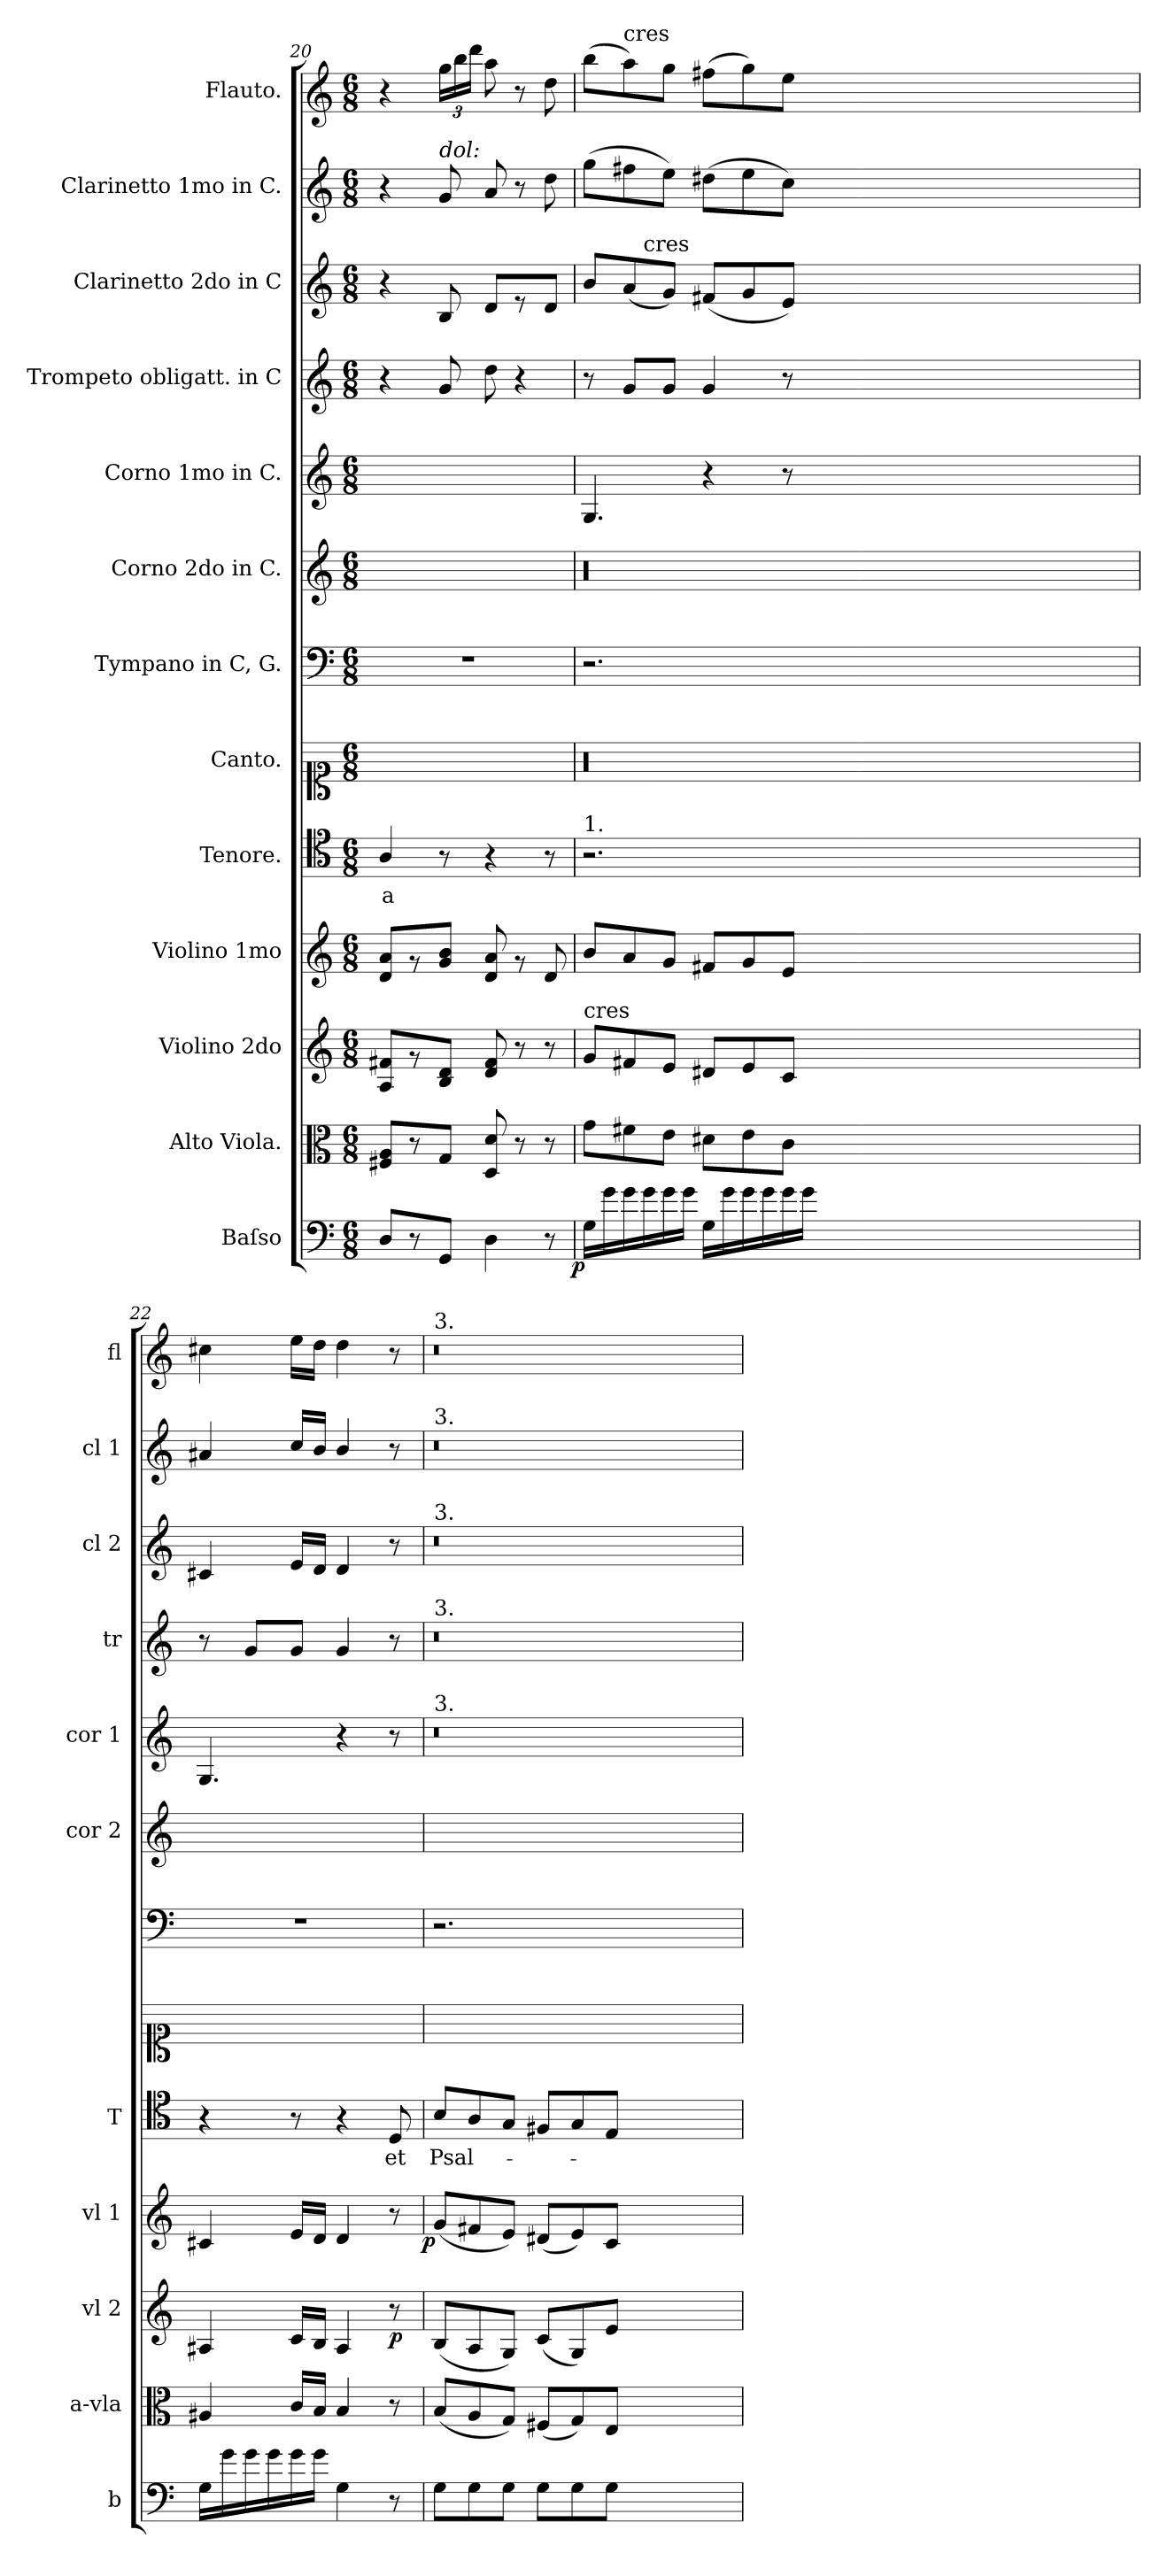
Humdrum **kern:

**kern	**dynam	**kern	**kern	**dynam	**kern	**dynam	**kern	**text	**kern	**kern	**kern	**kern	**kern	**kern	**kern	**kern
*part13	*part13	*part12	*part11	*part11	*part10	*part10	*part9	*part9	*part8	*part7	*part6	*part5	*part4	*part3	*part2	*part1
*staff13	*staff13	*staff12	*staff11	*staff11	*staff10	*staff10	*staff9	*staff9	*staff8	*staff7	*staff6	*staff5	*staff4	*staff3	*staff2	*staff1
*I"Baſso	*	*I"Alto Viola.	*I"Violino 2do	*	*I"Violino 1mo	*	*I"Tenore.	*	*I"Canto.	*I"Tympano in C, G.	*I"Corno 2do in C.	*I"Corno 1mo in C.	*I"Trompeto obligatt. in C	*I"Clarinetto 2do in C	*I"Clarinetto 1mo in C.	*I"Flauto.
*I'b	*	*I'a-vla	*I'vl 2	*	*I'vl 1	*	*I'T	*	*	*	*I'cor 2	*I'cor 1	*I'tr	*I'cl 2	*I'cl 1	*I'fl
*clefF4	*	*clefC3	*clefG2	*	*clefG2	*	*clefC4	*	*clefC1	*clefF4	*clefG2	*clefG2	*clefG2	*clefG2	*clefG2	*clefG2
*k[]	*	*k[]	*k[]	*	*k[]	*	*k[]	*	*k[]	*k[]	*k[]	*k[]	*k[]	*k[]	*k[]	*k[]
*M6/8	*	*M6/8	*M6/8	*	*M6/8	*	*M6/8	*	*M6/8	*M6/8	*M6/8	*M6/8	*M6/8	*M6/8	*M6/8	*M6/8
=20	=20	=20	=20	=20	=20	=20	=20	=20	=20	=20	=20	=20	=20	=20	=20	=20
8D/L	.	8F#X/ 8A/L	8A/ 8f#X/L	.	8d/ 8a/L	.	4A/	-a	2.ryy	2.r	2.ryy	2.ryy	4r	4r	4r	4r
8r	.	8r	8rg	.	8rg	.	.	.	.	.	.	.	.	.	.	.
!	!	!	!	!	!	!	!	!	!	!	!	!	!	!	!LO:TX:a:i:t=dol&colon;	!
8GG/J	.	8G/J	8B/ 8d/J	.	8g/ 8b/J	.	8r	.	.	.	.	.	8g/	8B/	8g/	24gg\LL
.	.	.	.	.	.	.	.	.	.	.	.	.	.	.	.	24bb\
.	.	.	.	.	.	.	.	.	.	.	.	.	.	.	.	24ddd\JJ
4D\	.	8D/ 8d/	8d/ 8f#/	.	8d/ 8a/	.	4r	.	.	.	.	.	8dd\	8d/L	8a/	8aa\
.	.	8r	8r	.	8rg	.	.	.	.	.	.	.	4r	8r	8r	8r
8r	.	8r	8r	.	8d/	.	8r	.	.	.	.	.	.	8d/J	8dd\	8dd\
=21	=21	=21	=21	=21	=21	=21	=21	=21	=21	=21	=21	=21	=21	=21	=21	=21
!	!	!	!	!	!	!	!LO:TX:a:t=1.	!	!	!	!	!	!	!	!	!
!	!	!	!LO:TX:a:t=cres	!	!	!	!	!	!	!	!	!	!	!	!	!
!	!LO:DY:rj	!	!	!	!	!	!	!	!LO:N:vis=00	!	!LO:N:vis=00	!	!	!	!	!
*	*	*	*	*	*	*	*	*	*	*	*	*	*	*^	*	*
16G\LL	p	8g\L	8g/L	.	8b/L	.	2.r	.	0.r	2.r	0.r	4.G/	8r	8b/L	8.ryy	(8gg\L	(8bb\L
16g\	.	.	.	.	.	.	.	.	.	.	.	.	.	.	.	.	.
!	!	!	!	!	!	!	!	!	!	!	!	!	!	!	!	!	!LO:TX:t=cres
16g\	.	8f#X\	8f#X/	.	8a/	.	.	.	.	.	.	.	8g/L	(8a/	.	8ff#X\	8aa\)
!	!	!	!	!	!	!	!	!	!	!	!	!	!	!	!LO:TX:a:t=cres	!	!
16g\	.	.	.	.	.	.	.	.	.	.	.	.	.	.	1ryy	.	.
16g\	.	8e\J	8e/J	.	8g/J	.	.	.	.	.	.	.	8g/J	8g/J)	.	8ee\J)	8gg\J
16g\JJ	.	.	.	.	.	.	.	.	.	.	.	.	.	.	.	.	.
16G\LL	.	8d#X\L	8d#X/L	.	8f#X/L	.	.	.	.	.	.	4r	4g/	(8f#X/L	.	(8dd#X\L	(8ff#X\L
16g\	.	.	.	.	.	.	.	.	.	.	.	.	.	.	.	.	.
16g\	.	8e\	8e/	.	8g/	.	.	.	.	.	.	.	.	8g/	.	8ee\	8gg\)
16g\	.	.	.	.	.	.	.	.	.	.	.	.	.	.	.	.	.
16g\	.	8c\J	8c/J	.	8e/J	.	.	.	.	.	.	8r	8r	8e/J)	.	8cc\J)	8ee\J
16g\JJ	.	.	.	.	.	.	.	.	.	.	.	.	.	.	.	.	.
0ryy	.	0ryy	0ryy	.	0ryy	.	0ryy	.	.	0ryy	.	0ryy	0ryy	0ryy	.	0ryy	0ryy
.	.	.	.	.	.	.	.	.	.	.	.	.	.	.	1ryy	.	.
.	.	.	.	.	.	.	.	.	.	.	.	.	.	.	2ryy	.	.
.	.	.	.	.	.	.	.	.	.	.	.	.	.	.	4ryy	.	.
4ryy	.	4ryy	4ryy	.	4ryy	.	4ryy	.	.	4ryy	.	4ryy	4ryy	4ryy	.	4ryy	4ryy
.	.	.	.	.	.	.	.	.	.	.	.	.	.	.	16ryy	.	.
*	*	*	*	*	*	*	*	*	*	*	*	*	*	*v	*v	*	*
=22	=22	=22	=22	=22	=22	=22	=22	=22	=22	=22	=22	=22	=22	=22	=22	=22
16G\LL	.	4A#X/	4A#X/	.	4c#X/	.	4r	.	2.ryy	2.r	2.ryy	4.G/	8r	4c#X/	4a#X/	4cc#X\
16g\	.	.	.	.	.	.	.	.	.	.	.	.	.	.	.	.
16g\	.	.	.	.	.	.	.	.	.	.	.	.	8g/L	.	.	.
16g\	.	.	.	.	.	.	.	.	.	.	.	.	.	.	.	.
16g\	.	16c/LL	16c/LL	.	16e/LL	.	8r	.	.	.	.	.	8g/J	16e/LL	16cc/LL	16ee\LL
16g\JJ	.	16B/JJ	16B/JJ	.	16d/JJ	.	.	.	.	.	.	.	.	16d/JJ	16b/JJ	16dd\JJ
4G\	.	4B/	4A#/	.	4d/	.	4r	.	.	.	.	4r	4g/	4d/	4b/	4dd\
8r	.	8r	8r	p	8r	.	8D/	et	.	.	.	8r	8r	8r	8r	8r
=23	=23	=23	=23	=23	=23	=23	=23	=23	=23	=23	=23	=23	=23	=23	=23	=23
!	!	!	!	!	!	!	!	!	!	!	!	!	!	!	!	!LO:TX:a:t=3.
!	!	!	!	!	!	!	!	!	!	!	!	!	!	!	!LO:TX:a:t=3.	!
!	!	!	!	!	!	!	!	!	!	!	!	!	!	!LO:TX:a:t=3.	!	!
!	!	!	!	!	!	!	!	!	!	!	!	!	!LO:TX:a:t=3.	!	!	!
!	!	!	!	!	!	!	!	!	!	!	!	!LO:TX:a:t=3.	!	!	!	!
!	!	!	!	!	!	!LO:DY:b:rj	!	!	!	!	!	!LO:N:vis=0	!LO:N:vis=0	!LO:N:vis=0	!LO:N:vis=0	!LO:N:vis=0
8G\L	.	(8B/L	(8B/L	.	(8g/L	p	8B/L	Psal-	1.ryy	2.r	1.ryy	1.r	1.r	1.r	1.r	1.r
8G\	.	8A/	8A/	.	8f#X/	.	8A/	.	.	.	.	.	.	.	.	.
8G\J	.	8G/J)	8G/J)	.	8e/J)	.	8G/J	.	.	.	.	.	.	.	.	.
8G\L	.	(8F#X/L	(8c/L	.	(8d#X/L	.	8F#X/L	.	.	.	.	.	.	.	.	.
8G\	.	8G/)	8G/)	.	8e/)	.	8G/	.	.	.	.	.	.	.	.	.
8G\J	.	8E/J	8e/J	.	8c/J	.	8E/J	.	.	.	.	.	.	.	.	.
2.ryy	.	2.ryy	2.ryy	.	2.ryy	.	2.ryy	.	.	2.ryy	.	.	.	.	.	.
=	=	=	=	=	=	=	=	=	=	=	=	=	=	=	=	=
*-	*-	*-	*-	*-	*-	*-	*-	*-	*-	*-	*-	*-	*-	*-	*-	*-
